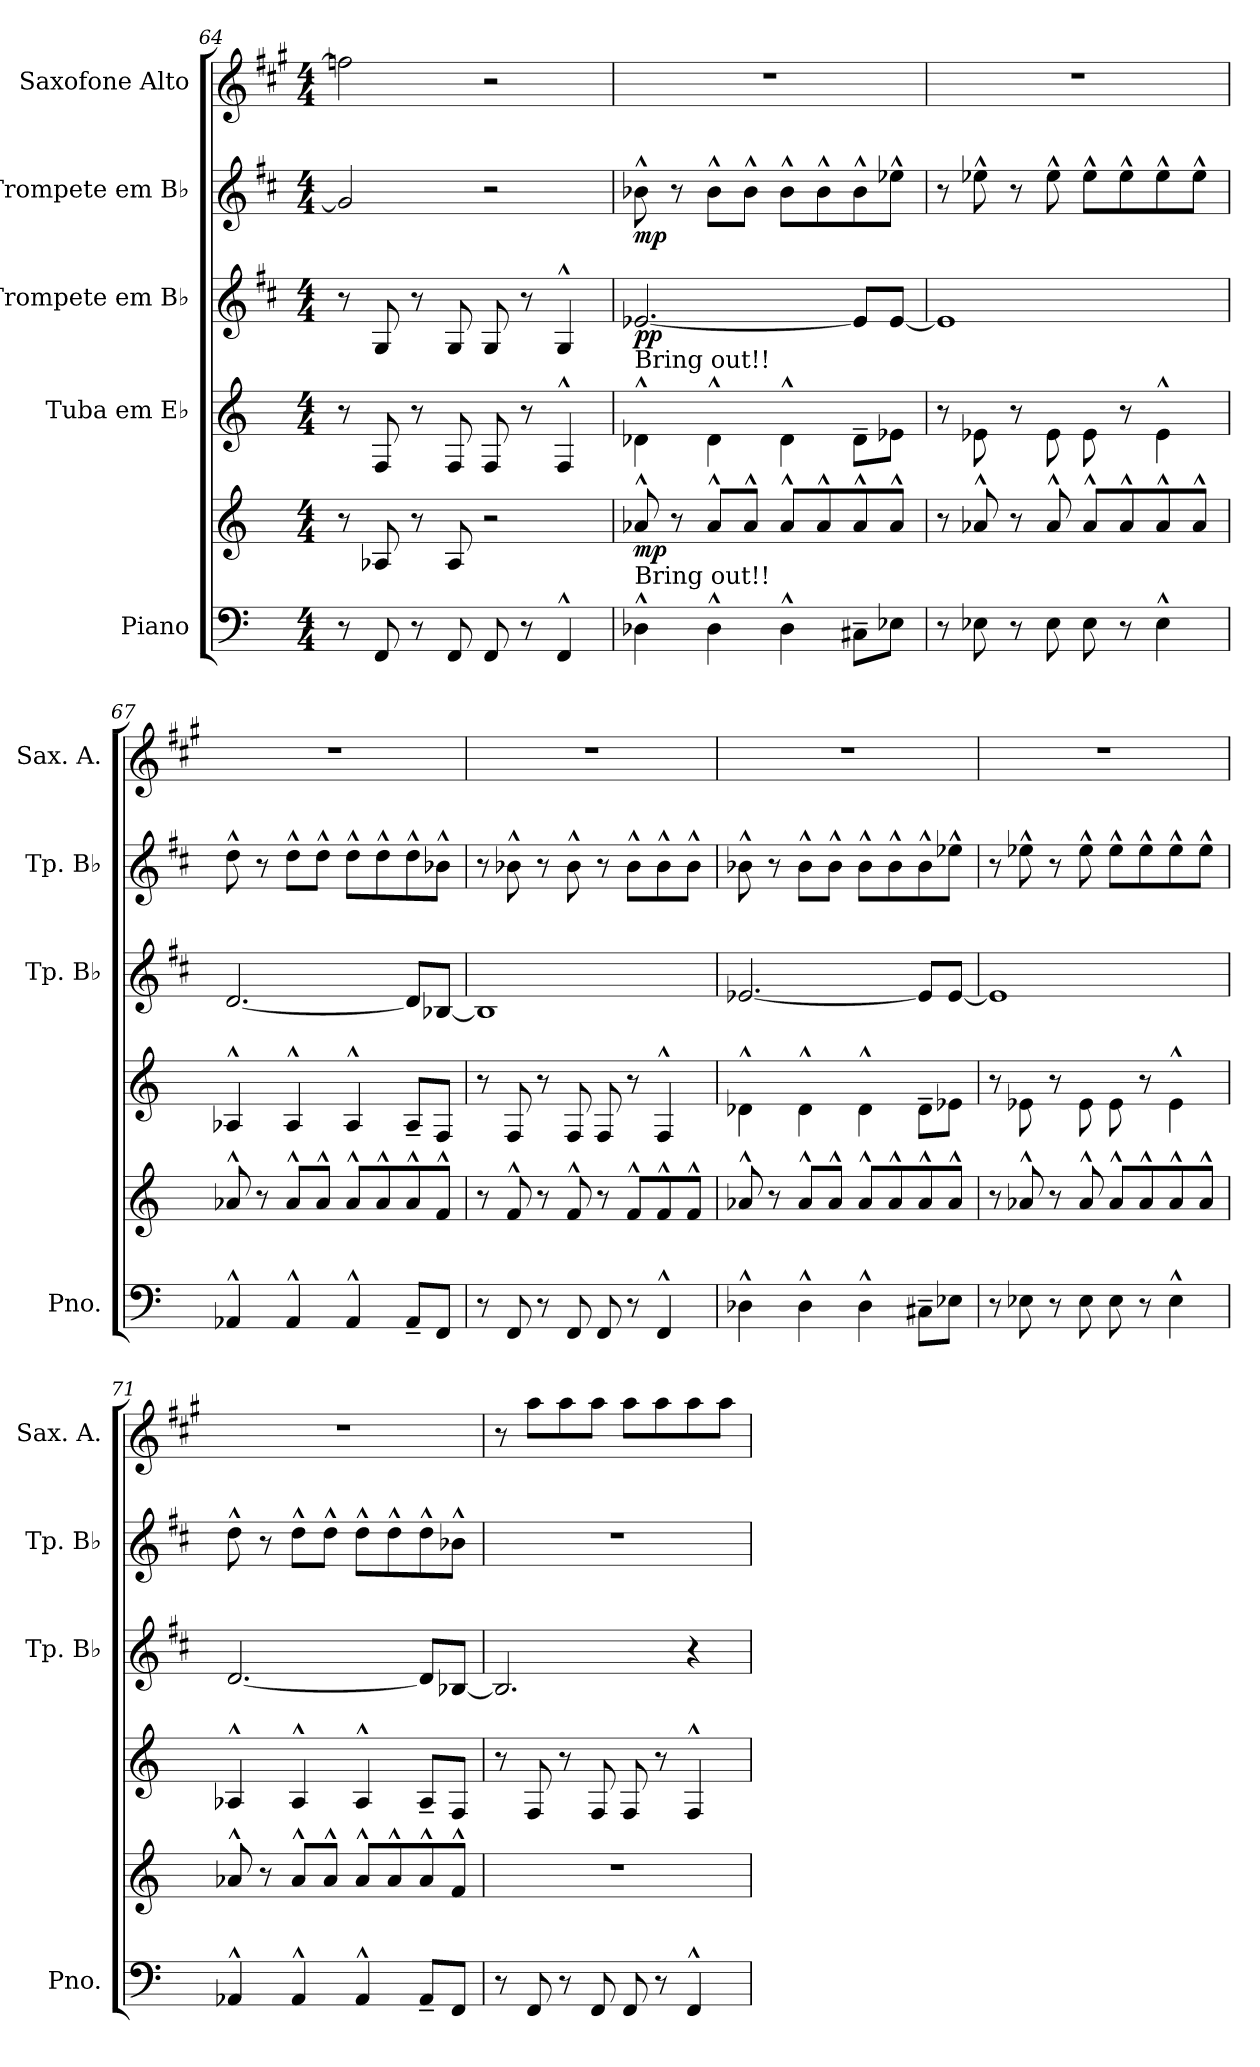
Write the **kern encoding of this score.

**kern	**kern	**dynam	**kern	**kern	**dynam	**kern	**dynam	**kern
*part5	*part5	*part5	*part4	*part3	*part3	*part2	*part2	*part1
*staff6	*staff5	*staff5/6	*staff4	*staff3	*staff3	*staff2	*staff2	*staff1
*I"Piano	*	*	*I"Tuba em E♭	*I"Trompete em B♭	*	*I"Trompete em B♭	*	*I"Saxofone Alto
*I'Pno.	*	*	*	*I'Tp. B♭	*	*I'Tp. B♭	*	*I'Sax. A.
*clefF4	*clefG2	*	*clefG2	*clefG2	*	*clefG2	*	*clefG2
*	*	*	*ITrd12c21	*ITrd1c2	*	*ITrd1c2	*	*ITrd5c9
*k[]	*k[]	*	*k[]	*k[]	*	*k[]	*	*k[]
*M4/4	*M4/4	*	*M4/4	*M4/4	*	*M4/4	*	*M4/4
=64	=64	=64	=64	=64	=64	=64	=64	=64
8r	8r	.	8r	8r	.	2f/]	.	2a-X\]
8FF/	8A-X/	.	8FF/	8F/	.	.	.	.
8r	8r	.	8r	8r	.	.	.	.
8FF/	8A-/	.	8FF/	8F/	.	.	.	.
8FF/	2r	.	8FF/	8F/	.	2r	.	2r
8r	.	.	8r	8r	.	.	.	.
4FF^^/	.	.	4FF^^/	4F^^/	.	.	.	.
=65	=65	=65	=65	=65	=65	=65	=65	=65
!	!	!	!LO:TX:a:t=Bring out!!	!	!	!	!	!
!LO:TX:a:t=Bring out!!	!	!	!	!	!	!	!	!
!	!	!LO:DY:b	!	!	!LO:DY:b	!	!LO:DY:b	!
4D-X^^\	8a-X^^/	mp	4D-X^^\	[2.d-X/	pp	8a-X^^\	mp	1r
.	8r	.	.	.	.	8r	.	.
4D-^^\	8a-^^/L	.	4D-^^\	.	.	8a-^^\L	.	.
.	8a-^^/J	.	.	.	.	8a-^^\J	.	.
4D-^^\	8a-^^/L	.	4D-^^\	.	.	8a-^^\L	.	.
.	8a-^^/	.	.	.	.	8a-^^\	.	.
8C#X~\L	8a-^^/	.	8D-~\L	8d-/L]	.	8a-^^\	.	.
8E-X\J	8a-^^/J	.	8E-X\J	[8d-/J	.	8dd-X^^\J	.	.
!!LO:LB:g=z
=66	=66	=66	=66	=66	=66	=66	=66	=66
8r	8r	.	8r	1d-]	.	8r	.	1r
8E-X\	8a-X^^/	.	8E-X\	.	.	8dd-X^^\	.	.
8r	8r	.	8r	.	.	8r	.	.
8E-\	8a-^^/	.	8E-\	.	.	8dd-^^\	.	.
8E-\	8a-^^/L	.	8E-\	.	.	8dd-^^\L	.	.
8r	8a-^^/	.	8r	.	.	8dd-^^\	.	.
4E-^^\	8a-^^/	.	4E-^^\	.	.	8dd-^^\	.	.
.	8a-^^/J	.	.	.	.	8dd-^^\J	.	.
=67	=67	=67	=67	=67	=67	=67	=67	=67
4AA-X^^/	8a-X^^/	.	4AA-X^^/	[2.c/	.	8cc^^\	.	1r
.	8r	.	.	.	.	8r	.	.
4AA-^^/	8a-^^/L	.	4AA-^^/	.	.	8cc^^\L	.	.
.	8a-^^/J	.	.	.	.	8cc^^\J	.	.
4AA-^^/	8a-^^/L	.	4AA-^^/	.	.	8cc^^\L	.	.
.	8a-^^/	.	.	.	.	8cc^^\	.	.
8AA-~/L	8a-^^/	.	8AA-~/L	8c/L]	.	8cc^^\	.	.
8FF/J	8f^^/J	.	8FF/J	[8A-X/J	.	8a-X^^\J	.	.
=68	=68	=68	=68	=68	=68	=68	=68	=68
8r	8r	.	8r	1A-]	.	8r	.	1r
8FF/	8f^^/	.	8FF/	.	.	8a-X^^\	.	.
8r	8r	.	8r	.	.	8r	.	.
8FF/	8f^^/	.	8FF/	.	.	8a-^^\	.	.
8FF/	8r	.	8FF/	.	.	8r	.	.
8r	8f^^/L	.	8r	.	.	8a-^^\L	.	.
4FF^^/	8f^^/	.	4FF^^/	.	.	8a-^^\	.	.
.	8f^^/J	.	.	.	.	8a-^^\J	.	.
=69	=69	=69	=69	=69	=69	=69	=69	=69
4D-X^^\	8a-X^^/	.	4D-X^^\	[2.d-X/	.	8a-X^^\	.	1r
.	8r	.	.	.	.	8r	.	.
4D-^^\	8a-^^/L	.	4D-^^\	.	.	8a-^^\L	.	.
.	8a-^^/J	.	.	.	.	8a-^^\J	.	.
4D-^^\	8a-^^/L	.	4D-^^\	.	.	8a-^^\L	.	.
.	8a-^^/	.	.	.	.	8a-^^\	.	.
8C#X~\L	8a-^^/	.	8D-~\L	8d-/L]	.	8a-^^\	.	.
8E-X\J	8a-^^/J	.	8E-X\J	[8d-/J	.	8dd-X^^\J	.	.
!!LO:PB:g=z
=70	=70	=70	=70	=70	=70	=70	=70	=70
8r	8r	.	8r	1d-]	.	8r	.	1r
8E-X\	8a-X^^/	.	8E-X\	.	.	8dd-X^^\	.	.
8r	8r	.	8r	.	.	8r	.	.
8E-\	8a-^^/	.	8E-\	.	.	8dd-^^\	.	.
8E-\	8a-^^/L	.	8E-\	.	.	8dd-^^\L	.	.
8r	8a-^^/	.	8r	.	.	8dd-^^\	.	.
4E-^^\	8a-^^/	.	4E-^^\	.	.	8dd-^^\	.	.
.	8a-^^/J	.	.	.	.	8dd-^^\J	.	.
=71	=71	=71	=71	=71	=71	=71	=71	=71
4AA-X^^/	8a-X^^/	.	4AA-X^^/	[2.c/	.	8cc^^\	.	1r
.	8r	.	.	.	.	8r	.	.
4AA-^^/	8a-^^/L	.	4AA-^^/	.	.	8cc^^\L	.	.
.	8a-^^/J	.	.	.	.	8cc^^\J	.	.
4AA-^^/	8a-^^/L	.	4AA-^^/	.	.	8cc^^\L	.	.
.	8a-^^/	.	.	.	.	8cc^^\	.	.
8AA-~/L	8a-^^/	.	8AA-~/L	8c/L]	.	8cc^^\	.	.
8FF/J	8f^^/J	.	8FF/J	[8A-X/J	.	8a-X^^\J	.	.
=72	=72	=72	=72	=72	=72	=72	=72	=72
8r	1r	.	8r	2.A-/]	.	1r	.	8r
8FF/	.	.	8FF/	.	.	.	.	8cc\L
8r	.	.	8r	.	.	.	.	8cc\
8FF/	.	.	8FF/	.	.	.	.	8cc\J
8FF/	.	.	8FF/	.	.	.	.	8cc\L
8r	.	.	8r	.	.	.	.	8cc\
4FF^^/	.	.	4FF^^/	4r	.	.	.	8cc\
.	.	.	.	.	.	.	.	8cc\J
=	=	=	=	=	=	=	=	=
*-	*-	*-	*-	*-	*-	*-	*-	*-
